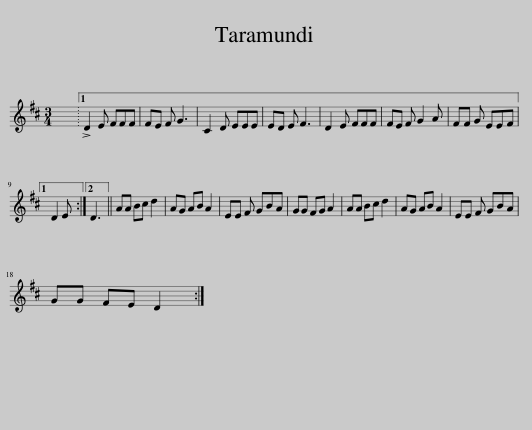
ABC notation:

X:1
L:1/8
M:3/4
I:linebreak $
K:D
V:1 treble
V:1
 x6 |1 !>!D2 E FFF | FE F G3 | C2 D EEE | ED E F3 | %5
 D2 E FFF | FE F G2 A | FF G EEF ||1$ D2 E :|2 D3 || %10
 AA Bc d2 | AG AB A2 | EE F GBA | GG FG A2 | AA Bc d2 | %15
 AG AB A2 | EE F GBA |$ GG FE D2 :| %18
